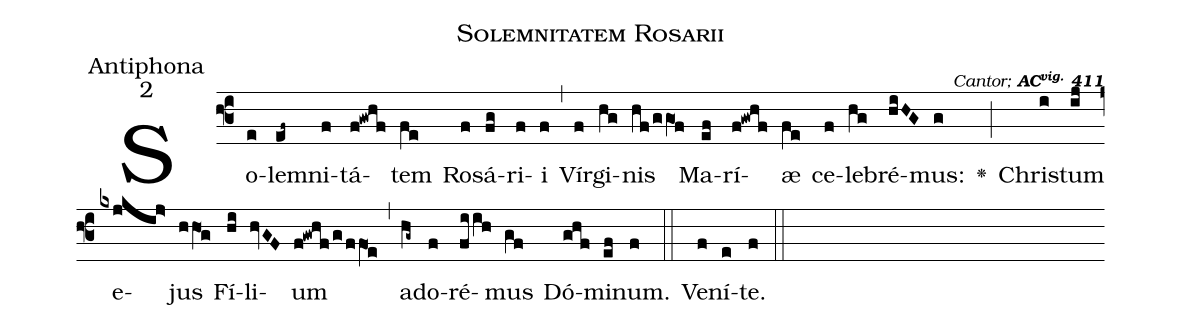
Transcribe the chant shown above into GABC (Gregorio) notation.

name:Solemnitatem Rosarii;
office-part:Antiphona;
mode:2;
commentary:{\itshape\mdseries\scriptsize Cantor;} {\bfseries\scriptsize AC\textsuperscript{vig.} 411};
%%
(f3)So(e)lem(ef~)ni(f)tá(f!gwhf)tem(fe) Ro(f)sá(fg)ri(f)i(f) (,) Vír(f)gi(hg)nis(hf/ggO1f) Ma(ef)rí(f!gwhf)æ(fe) ce(f)le(hg)bré(hiHG)mus:(g) <v>\greheightstar</v>(;) Chri(i)stum(ij) e(kxjkij>)jus(hhO1g) Fí(hi)li(hvGF)um(f!gwhf/g/ffO1e) (,) a(hg~)do(f)ré(fi/ih)mus(gf) Dó(ghf)mi(ef)num.(f) (::) Ve(f)ní(e)te.(f) (::)
